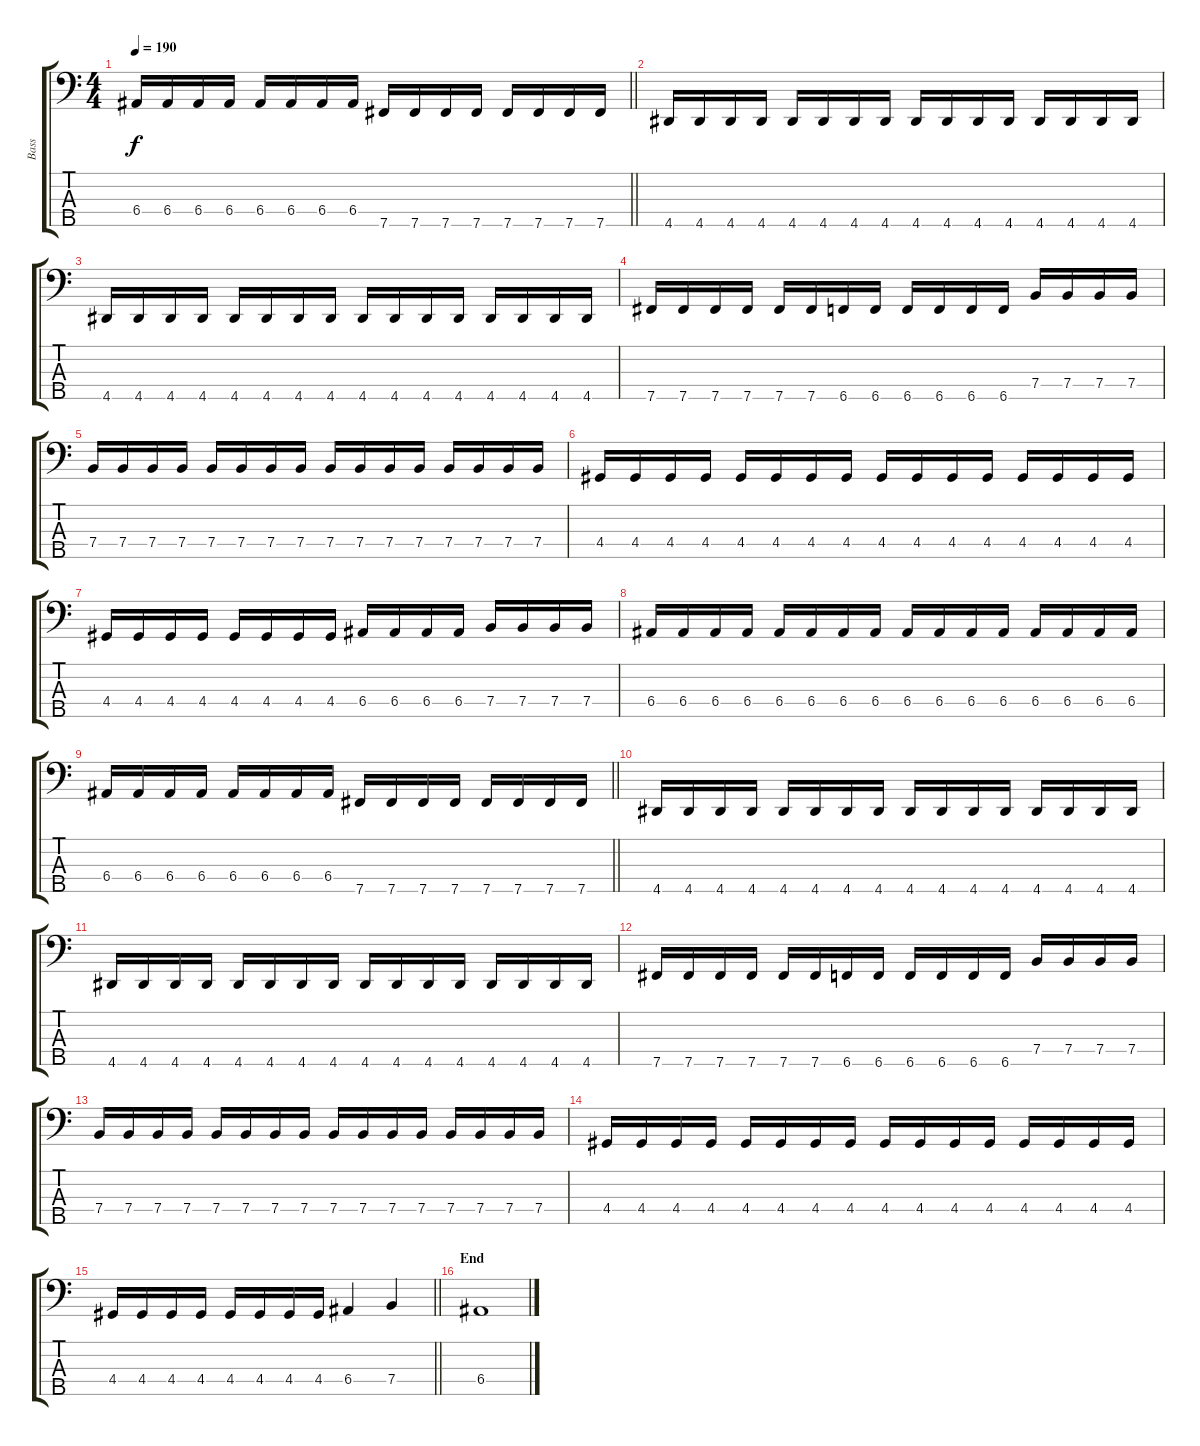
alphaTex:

\track ("Bass" "Bass") {instrument electricbassfinger}
\staff {score tabs}
\tuning (G2 D2 A1 E1 B0) {hide}
\ts (4 4)
\tempo 190
\clef f4
\barLineRight lightlight
\ks c
6.4.16{dy f} 6.4.16 6.4.16 6.4.16 6.4.16 6.4.16 6.4.16 6.4.16 7.5.16 7.5.16 7.5.16 7.5.16 7.5.16 7.5.16 7.5.16 7.5.16 |
\section ("" "")
4.5.16 4.5.16 4.5.16 4.5.16 4.5.16 4.5.16 4.5.16 4.5.16 4.5.16 4.5.16 4.5.16 4.5.16 4.5.16 4.5.16 4.5.16 4.5.16 |
4.5.16 4.5.16 4.5.16 4.5.16 4.5.16 4.5.16 4.5.16 4.5.16 4.5.16 4.5.16 4.5.16 4.5.16 4.5.16 4.5.16 4.5.16 4.5.16 |
7.5.16 7.5.16 7.5.16 7.5.16 7.5.16 7.5.16 6.5.16 6.5.16 6.5.16 6.5.16 6.5.16 6.5.16 7.4.16 7.4.16 7.4.16 7.4.16 |
7.4.16 7.4.16 7.4.16 7.4.16 7.4.16 7.4.16 7.4.16 7.4.16 7.4.16 7.4.16 7.4.16 7.4.16 7.4.16 7.4.16 7.4.16 7.4.16 |
4.4.16 4.4.16 4.4.16 4.4.16 4.4.16 4.4.16 4.4.16 4.4.16 4.4.16 4.4.16 4.4.16 4.4.16 4.4.16 4.4.16 4.4.16 4.4.16 |
4.4.16 4.4.16 4.4.16 4.4.16 4.4.16 4.4.16 4.4.16 4.4.16 6.4.16 6.4.16 6.4.16 6.4.16 7.4.16 7.4.16 7.4.16 7.4.16 |
6.4.16 6.4.16 6.4.16 6.4.16 6.4.16 6.4.16 6.4.16 6.4.16 6.4.16 6.4.16 6.4.16 6.4.16 6.4.16 6.4.16 6.4.16 6.4.16 |
\barLineRight lightlight
6.4.16 6.4.16 6.4.16 6.4.16 6.4.16 6.4.16 6.4.16 6.4.16 7.5.16 7.5.16 7.5.16 7.5.16 7.5.16 7.5.16 7.5.16 7.5.16 |
\section ("" "")
4.5.16 4.5.16 4.5.16 4.5.16 4.5.16 4.5.16 4.5.16 4.5.16 4.5.16 4.5.16 4.5.16 4.5.16 4.5.16 4.5.16 4.5.16 4.5.16 |
4.5.16 4.5.16 4.5.16 4.5.16 4.5.16 4.5.16 4.5.16 4.5.16 4.5.16 4.5.16 4.5.16 4.5.16 4.5.16 4.5.16 4.5.16 4.5.16 |
7.5.16 7.5.16 7.5.16 7.5.16 7.5.16 7.5.16 6.5.16 6.5.16 6.5.16 6.5.16 6.5.16 6.5.16 7.4.16 7.4.16 7.4.16 7.4.16 |
7.4.16 7.4.16 7.4.16 7.4.16 7.4.16 7.4.16 7.4.16 7.4.16 7.4.16 7.4.16 7.4.16 7.4.16 7.4.16 7.4.16 7.4.16 7.4.16 |
4.4.16 4.4.16 4.4.16 4.4.16 4.4.16 4.4.16 4.4.16 4.4.16 4.4.16 4.4.16 4.4.16 4.4.16 4.4.16 4.4.16 4.4.16 4.4.16 |
\barLineRight lightlight
4.4.16 4.4.16 4.4.16 4.4.16 4.4.16 4.4.16 4.4.16 4.4.16 6.4.4 7.4.4 |
\section ("" "End")
6.4.1
